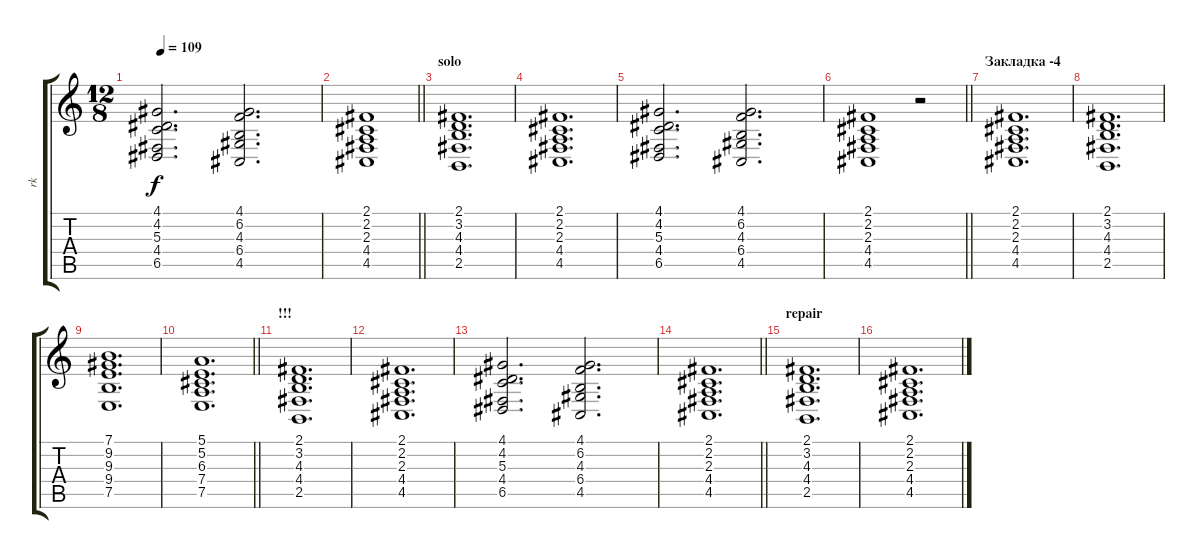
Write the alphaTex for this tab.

\track ("rk" "rk") {instrument stringensemble1}
\staff {score tabs}
\tuning (E4 B3 G3 D3 A2 E2) {hide}
\ts (12 8)
\tempo 109
\clef g2
\ks c
(4.1 4.2 5.3 4.4 6.5).2{d dy f} (4.1 6.2 4.3 6.4 4.5).2{d} |
\barLineRight lightlight
(2.1 2.2 2.3 4.4 4.5).1 |
\section ("" "solo")
(2.1 3.2 4.3 4.4 2.5).1{d} |
(2.1 2.2 2.3 4.4 4.5).1{d} |
(4.1 4.2 5.3 4.4 6.5).2{d} (4.1 6.2 4.3 6.4 4.5).2{d} |
\barLineRight lightlight
(2.1 2.2 2.3 4.4 4.5).1 r.2 |
\section ("" "Закладка -4")
(2.1 2.2 2.3 4.4 4.5).1{d} |
(2.1 3.2 4.3 4.4 2.5).1{d} |
(7.1 9.2 9.3 9.4 7.5).1{d} |
\barLineRight lightlight
(5.1 5.2 6.3 7.4 7.5).1{d} |
\section ("" "!!!")
(2.1 3.2 4.3 4.4 2.5).1{d} |
(2.1 2.2 2.3 4.4 4.5).1{d} |
(4.1 4.2 5.3 4.4 6.5).2{d} (4.1 6.2 4.3 6.4 4.5).2{d} |
\barLineRight lightlight
(2.1 2.2 2.3 4.4 4.5).1{d} |
\section ("" "repair")
(2.1 3.2 4.3 4.4 2.5).1{d} |
(2.1 2.2 2.3 4.4 4.5).1{d}
